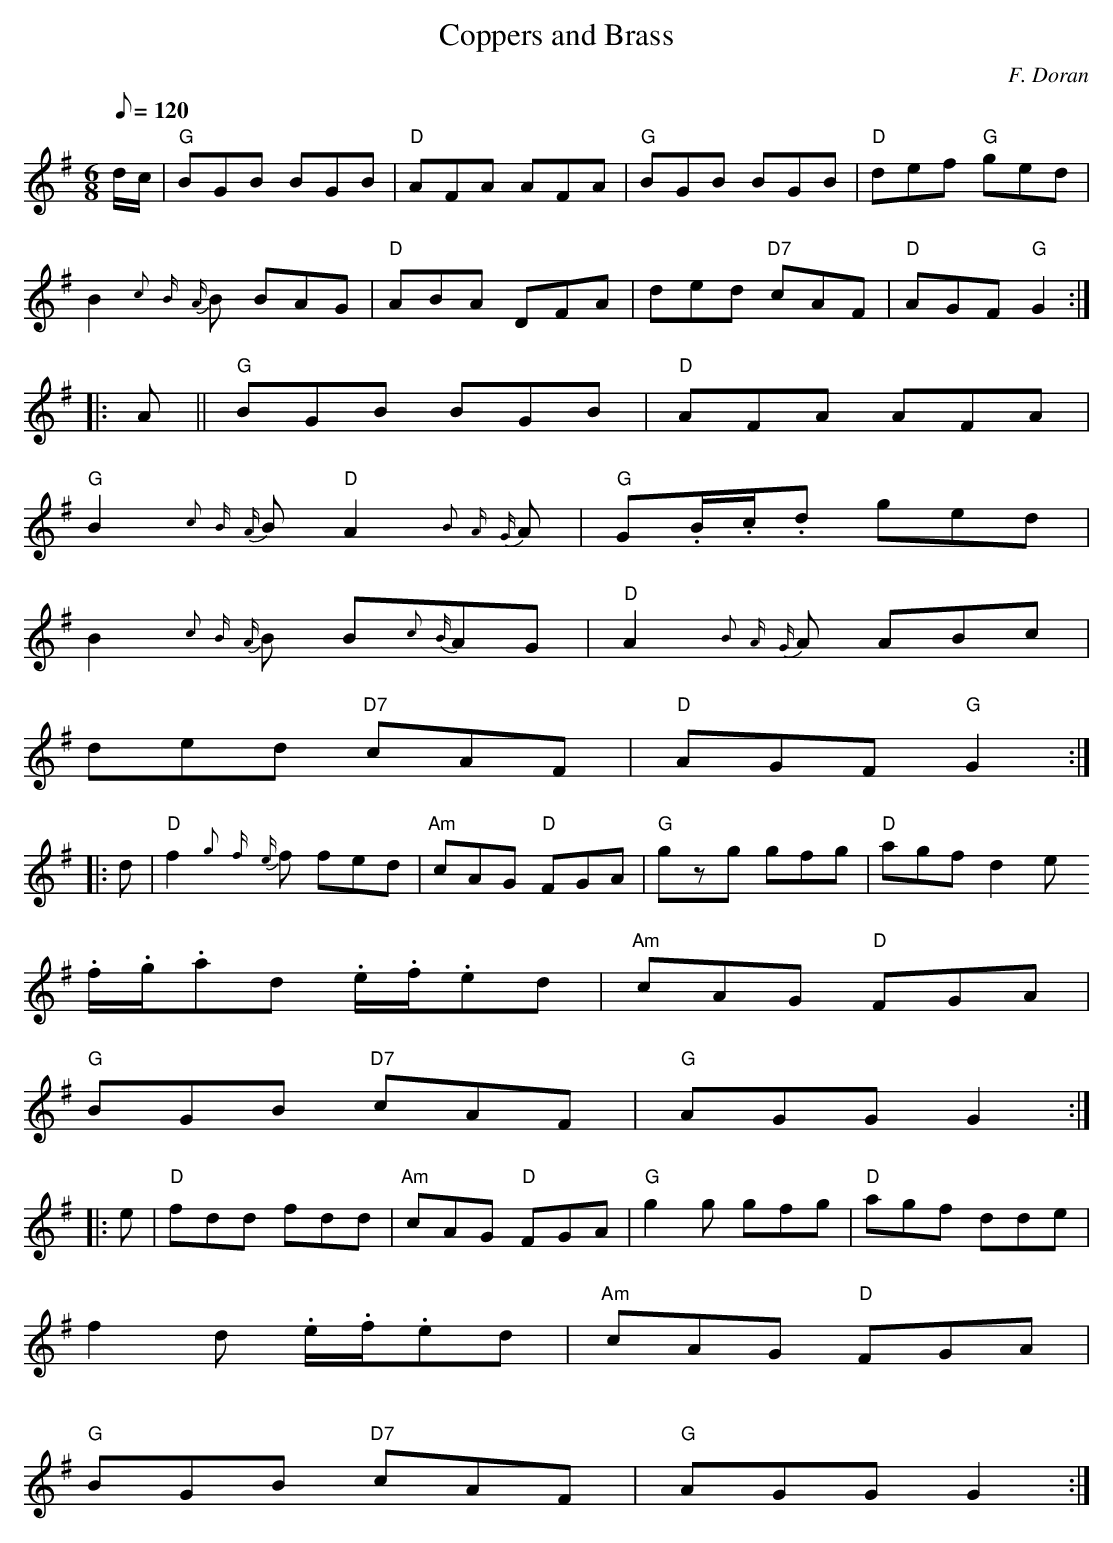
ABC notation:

X:1
T:Coppers and Brass
M:6/8
L:1/8
Q:120
C:F. Doran
K:G
d/2c/2|"G"BGB BGB|"D"AFA AFA|"G"BGB BGB|"D"def "G"ged|
B2{c}{B}{A}B BAG|"D"ABA DFA|ded "D7"cAF|"D"AGF "G"G2::
A||"G"BGB BGB|"D"AFA AFA|
"G"B2{c}{B}{A}B "D"A2{B}{A}{G}A|"G"G.B/2.c/2.d ged|
B2{c}{B}{A}B B{c}{B}AG| "D"A2{B}{A}{G}A ABc|
ded "D7"cAF|"D"AGF "G"G2::
d|"D"f2{g}{f}{e}f fed|"Am"cAG "D"FGA|"G"gzg gfg|"D"agf d2e
.f/2.g/2.ad .e/2.f/2.ed|"Am"cAG "D"FGA|
"G"BGB "D7"cAF|"G"AGG G2::
e|"D"fdd fdd|"Am"cAG "D"FGA|"G"g2g gfg|"D"agf dde|
f2d .e/2.f/2.ed|"Am"cAG "D"FGA|
"G"BGB "D7"cAF|"G"AGG G2:|
